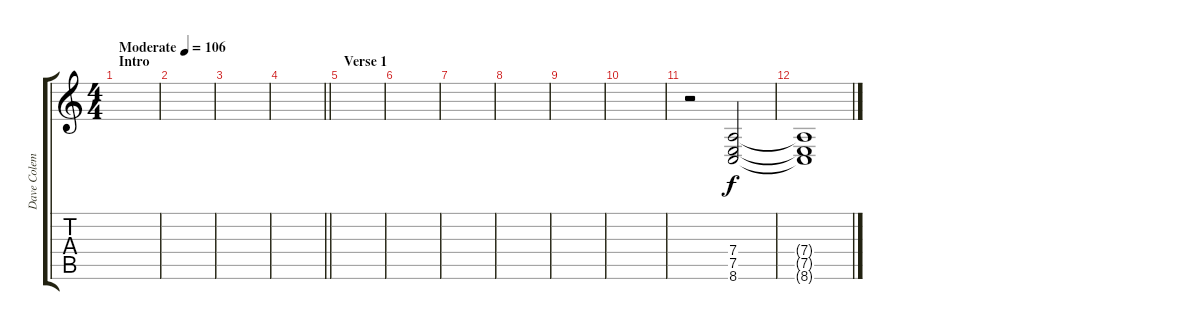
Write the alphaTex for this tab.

\track ("Dave Coleman [Cello]" "Dave Colem") {instrument cello}
\staff {score tabs}
\tuning (E4 B3 G3 D3 A2 E2) {hide}
\ts (4 4)
\section ("" "Intro")
\tempo (106 "Moderate")
\clef g2
\ks c
|
|
|
\barLineRight lightlight
|
\section ("" "Verse 1")
|
|
|
|
|
|
r.2{volume 10} (7.4 7.5 8.6).2 |
(7.4{t} 7.5{t} 8.6{t}).1
